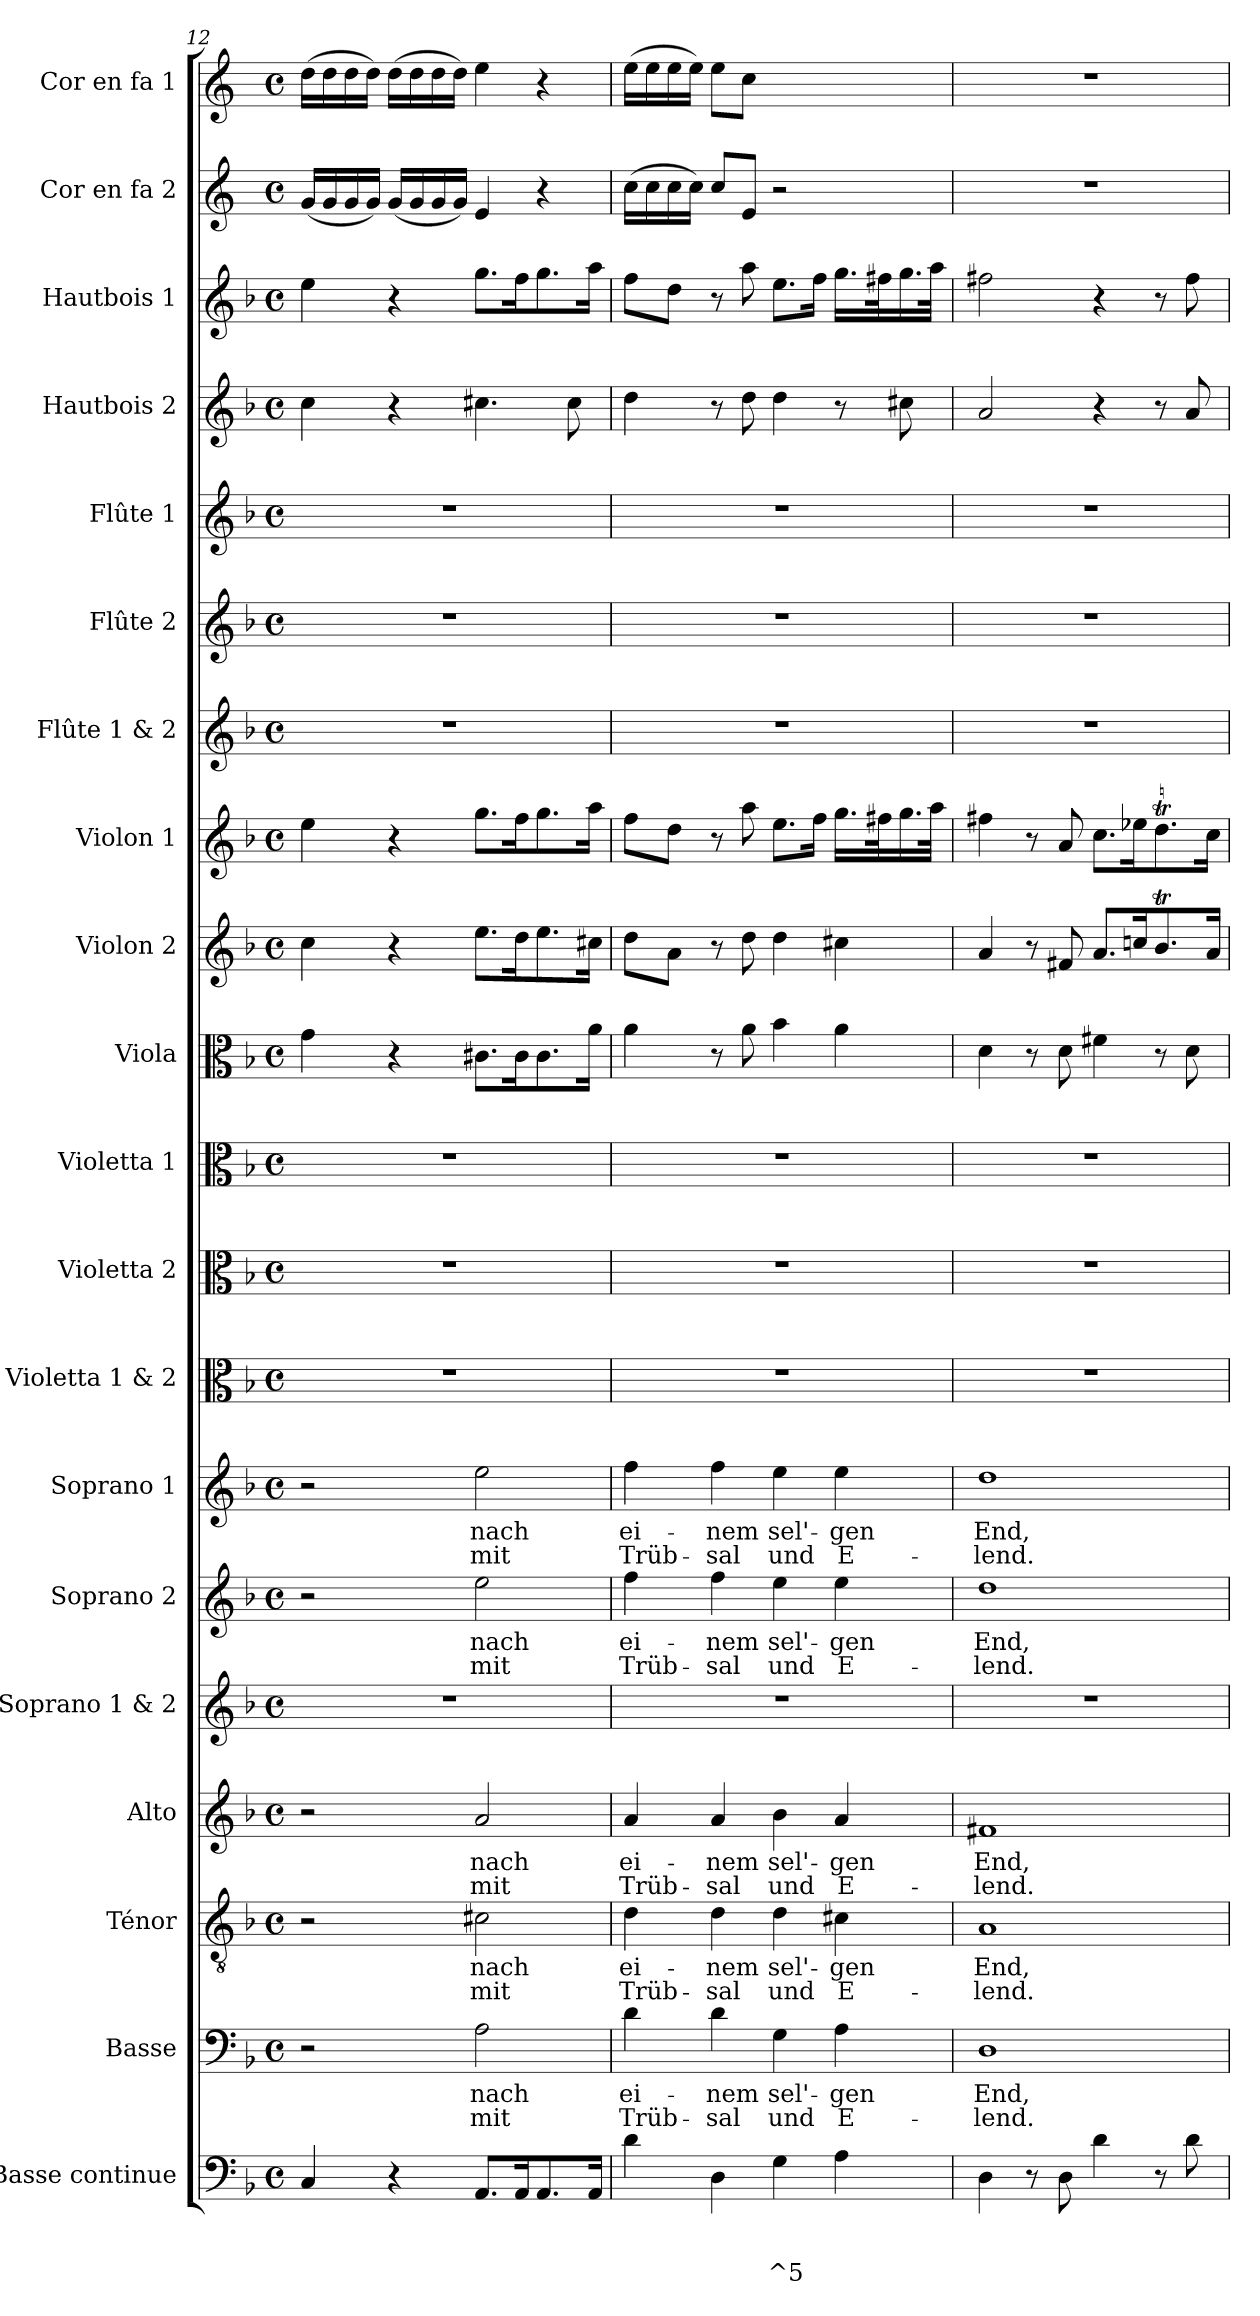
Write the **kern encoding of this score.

**kern	**text	**text	**text	**kern	**text	**text	**kern	**text	**text	**kern	**text	**text	**kern	**kern	**text	**text	**kern	**text	**text	**kern	**kern	**kern	**kern	**kern	**kern	**kern	**kern	**kern	**kern	**kern	**kern	**kern
*part20	*part20	*part20	*part20	*part19	*part19	*part19	*part18	*part18	*part18	*part17	*part17	*part17	*part16	*part15	*part15	*part15	*part14	*part14	*part14	*part13	*part12	*part11	*part10	*part9	*part8	*part7	*part6	*part5	*part4	*part3	*part2	*part1
*staff20	*staff20	*staff20	*staff20	*staff19	*staff19	*staff19	*staff18	*staff18	*staff18	*staff17	*staff17	*staff17	*staff16	*staff15	*staff15	*staff15	*staff14	*staff14	*staff14	*staff13	*staff12	*staff11	*staff10	*staff9	*staff8	*staff7	*staff6	*staff5	*staff4	*staff3	*staff2	*staff1
*I"Basse continue	*	*	*	*I"Basse	*	*	*I"Ténor	*	*	*I"Alto	*	*	*I"Soprano 1 & 2	*I"Soprano 2	*	*	*I"Soprano 1	*	*	*I"Violetta 1 & 2	*I"Violetta 2	*I"Violetta 1	*I"Viola	*I"Violon 2	*I"Violon 1	*I"Flûte 1 & 2	*I"Flûte 2	*I"Flûte 1	*I"Hautbois 2	*I"Hautbois 1	*I"Cor en fa 2	*I"Cor en fa 1
*I'BC	*	*	*	*I'Bas	*	*	*I'T	*	*	*I'A	*	*	*	*I'S 2	*	*	*I'S 1	*	*	*	*I'Vta 2	*I'Vta 1	*I'Vla	*I'Vln 2	*I'Vln 1	*	*I'Fl 2	*I'Fl 1	*I'Hb 2	*I'Hb 1	*I'Cor 2	*I'Cor 1
*clefF4	*	*	*	*clefF4	*	*	*clefGv2	*	*	*clefG2	*	*	*clefG2	*clefG2	*	*	*clefG2	*	*	*clefC3	*clefC3	*clefC3	*clefC3	*clefG2	*clefG2	*clefG2	*clefG2	*clefG2	*clefG2	*clefG2	*clefG2	*clefG2
*ITrd7c12	*	*	*	*	*	*	*	*	*	*	*	*	*	*	*	*	*	*	*	*	*	*	*	*	*	*	*	*	*	*	*ITrd4c7	*ITrd4c7
*k[b-]	*	*	*	*k[b-]	*	*	*k[b-]	*	*	*k[b-]	*	*	*k[b-]	*k[b-]	*	*	*k[b-]	*	*	*k[b-]	*k[b-]	*k[b-]	*k[b-]	*k[b-]	*k[b-]	*k[b-]	*k[b-]	*k[b-]	*k[b-]	*k[b-]	*k[b-]	*k[b-]
*F:	*	*	*	*F:	*	*	*F:	*	*	*F:	*	*	*F:	*F:	*	*	*F:	*	*	*F:	*F:	*F:	*F:	*F:	*F:	*F:	*F:	*F:	*F:	*F:	*F:	*F:
*M4/4	*	*	*	*M4/4	*	*	*M4/4	*	*	*M4/4	*	*	*M4/4	*M4/4	*	*	*M4/4	*	*	*M4/4	*M4/4	*M4/4	*M4/4	*M4/4	*M4/4	*M4/4	*M4/4	*M4/4	*M4/4	*M4/4	*M4/4	*M4/4
*met(c)	*	*	*	*met(c)	*	*	*met(c)	*	*	*met(c)	*	*	*met(c)	*met(c)	*	*	*met(c)	*	*	*met(c)	*met(c)	*met(c)	*met(c)	*met(c)	*met(c)	*met(c)	*met(c)	*met(c)	*met(c)	*met(c)	*met(c)	*met(c)
=12	=12	=12	=12	=12	=12	=12	=12	=12	=12	=12	=12	=12	=12	=12	=12	=12	=12	=12	=12	=12	=12	=12	=12	=12	=12	=12	=12	=12	=12	=12	=12	=12
4CC/	.	.	.	2r	.	.	2r	.	.	2r	.	.	1r	2r	.	.	2r	.	.	1r	1r	1r	4g\	4cc\	4ee\	1r	1r	1r	4cc\	4ee\	(<16c/LL	(>16g\LL
.	.	.	.	.	.	.	.	.	.	.	.	.	.	.	.	.	.	.	.	.	.	.	.	.	.	.	.	.	.	.	16c/	16g\
.	.	.	.	.	.	.	.	.	.	.	.	.	.	.	.	.	.	.	.	.	.	.	.	.	.	.	.	.	.	.	16c/	16g\
.	.	.	.	.	.	.	.	.	.	.	.	.	.	.	.	.	.	.	.	.	.	.	.	.	.	.	.	.	.	.	16c/JJ)	16g\JJ)
4r	.	.	.	.	.	.	.	.	.	.	.	.	.	.	.	.	.	.	.	.	.	.	4r	4r	4r	.	.	.	4r	4r	(<16c/LL	(>16g\LL
.	.	.	.	.	.	.	.	.	.	.	.	.	.	.	.	.	.	.	.	.	.	.	.	.	.	.	.	.	.	.	16c/	16g\
.	.	.	.	.	.	.	.	.	.	.	.	.	.	.	.	.	.	.	.	.	.	.	.	.	.	.	.	.	.	.	16c/	16g\
.	.	.	.	.	.	.	.	.	.	.	.	.	.	.	.	.	.	.	.	.	.	.	.	.	.	.	.	.	.	.	16c/JJ)	16g\JJ)
!	!	!	!	!	!LO:LY:b	!LO:LY:b	!	!	!	!	!	!	!	!	!	!	!	!	!	!	!	!	!	!	!	!	!	!	!	!	!	!
!	!	!	!	!	!	!	!	!LO:LY:b	!LO:LY:b	!	!	!	!	!	!	!	!	!	!	!	!	!	!	!	!	!	!	!	!	!	!	!
!	!	!	!	!	!	!	!	!	!	!	!LO:LY:b	!LO:LY:b	!	!	!	!	!	!	!	!	!	!	!	!	!	!	!	!	!	!	!	!
!	!	!	!	!	!	!	!	!	!	!	!	!	!	!	!LO:LY:b	!LO:LY:b	!	!	!	!	!	!	!	!	!	!	!	!	!	!	!	!
!	!	!	!	!	!	!	!	!	!	!	!	!	!	!	!	!	!	!LO:LY:b	!LO:LY:b	!	!	!	!	!	!	!	!	!	!	!	!	!
8.AAA/L	.	.	.	2A\	nach	mit	2c#X\	nach	mit	2a/	nach	mit	.	2ee\	nach	mit	2ee\	nach	mit	.	.	.	8.c#X\L	8.ee\L	8.gg\L	.	.	.	4.cc#X\	8.gg\L	4A/	4a\
16AAA/k	.	.	.	.	.	.	.	.	.	.	.	.	.	.	.	.	.	.	.	.	.	.	16c#\k	16dd\k	16ff\k	.	.	.	.	16ff\k	.	.
8.AAA/	.	.	.	.	.	.	.	.	.	.	.	.	.	.	.	.	.	.	.	.	.	.	8.c#!\	8.ee\	8.gg\	.	.	.	.	8.gg\	4r	4r
.	.	.	.	.	.	.	.	.	.	.	.	.	.	.	.	.	.	.	.	.	.	.	.	.	.	.	.	.	8cc#\	.	.	.
16AAA/Jk	.	.	.	.	.	.	.	.	.	.	.	.	.	.	.	.	.	.	.	.	.	.	16a!\Jk	16cc#X\Jk	16aa\Jk	.	.	.	.	16aa\Jk	.	.
=13	=13	=13	=13	=13	=13	=13	=13	=13	=13	=13	=13	=13	=13	=13	=13	=13	=13	=13	=13	=13	=13	=13	=13	=13	=13	=13	=13	=13	=13	=13	=13	=13
!	!	!	!	!	!LO:LY:b	!LO:LY:b	!	!	!	!	!	!	!	!	!	!	!	!	!	!	!	!	!	!	!	!	!	!	!	!	!	!
!	!	!	!	!	!	!	!	!LO:LY:b	!LO:LY:b	!	!	!	!	!	!	!	!	!	!	!	!	!	!	!	!	!	!	!	!	!	!	!
!	!	!	!	!	!	!	!	!	!	!	!LO:LY:b	!LO:LY:b	!	!	!	!	!	!	!	!	!	!	!	!	!	!	!	!	!	!	!	!
!	!	!	!	!	!	!	!	!	!	!	!	!	!	!	!LO:LY:b	!LO:LY:b	!	!	!	!	!	!	!	!	!	!	!	!	!	!	!	!
!	!	!	!	!	!	!	!	!	!	!	!	!	!	!	!	!	!	!LO:LY:b	!LO:LY:b	!	!	!	!	!	!	!	!	!	!	!	!	!
4D\	.	.	.	4d\	ei-	Trüb-	4d\	ei-	Trüb-	4a/	ei-	Trüb-	1r	4ff\	ei-	Trüb-	4ff\	ei-	Trüb-	1r	1r	1r	4a\	8dd\L	8ff\L	1r	1r	1r	4dd\	8ff\L	(>16f\LL	(>16a\LL
.	.	.	.	.	.	.	.	.	.	.	.	.	.	.	.	.	.	.	.	.	.	.	.	.	.	.	.	.	.	.	16f\	16a\
.	.	.	.	.	.	.	.	.	.	.	.	.	.	.	.	.	.	.	.	.	.	.	.	8a\J	8dd\J	.	.	.	.	8dd\J	16f\	16a\
.	.	.	.	.	.	.	.	.	.	.	.	.	.	.	.	.	.	.	.	.	.	.	.	.	.	.	.	.	.	.	16f\JJ)	16a\JJ)
!	!	!	!	!	!LO:LY:b	!LO:LY:b	!	!	!	!	!	!	!	!	!	!	!	!	!	!	!	!	!	!	!	!	!	!	!	!	!	!
!	!	!	!	!	!	!	!	!LO:LY:b	!LO:LY:b	!	!	!	!	!	!	!	!	!	!	!	!	!	!	!	!	!	!	!	!	!	!	!
!	!	!	!	!	!	!	!	!	!	!	!LO:LY:b	!LO:LY:b	!	!	!	!	!	!	!	!	!	!	!	!	!	!	!	!	!	!	!	!
!	!	!	!	!	!	!	!	!	!	!	!	!	!	!	!LO:LY:b	!LO:LY:b	!	!	!	!	!	!	!	!	!	!	!	!	!	!	!	!
!	!	!	!	!	!	!	!	!	!	!	!	!	!	!	!	!	!	!LO:LY:b	!LO:LY:b	!	!	!	!	!	!	!	!	!	!	!	!	!
4DD\	.	.	.	4d\	-nem	-sal	4d\	-nem	-sal	4a/	-nem	-sal	.	4ff\	-nem	-sal	4ff\	-nem	-sal	.	.	.	8r	8r	8r	.	.	.	8r	8r	8f/L	8a\L
.	.	.	.	.	.	.	.	.	.	.	.	.	.	.	.	.	.	.	.	.	.	.	8a\	8dd\	8aa\	.	.	.	8dd\	8aa\	8A/J	8f\J
!	!	!	!LO:LY:b	!	!	!	!	!	!	!	!	!	!	!	!	!	!	!	!	!	!	!	!	!	!	!	!	!	!	!	!	!
!	!	!	!	!	!LO:LY:b	!LO:LY:b	!	!	!	!	!	!	!	!	!	!	!	!	!	!	!	!	!	!	!	!	!	!	!	!	!	!
!	!	!	!	!	!	!	!	!LO:LY:b	!LO:LY:b	!	!	!	!	!	!	!	!	!	!	!	!	!	!	!	!	!	!	!	!	!	!	!
!	!	!	!	!	!	!	!	!	!	!	!LO:LY:b	!LO:LY:b	!	!	!	!	!	!	!	!	!	!	!	!	!	!	!	!	!	!	!	!
!	!	!	!	!	!	!	!	!	!	!	!	!	!	!	!LO:LY:b	!LO:LY:b	!	!	!	!	!	!	!	!	!	!	!	!	!	!	!	!
!	!	!	!	!	!	!	!	!	!	!	!	!	!	!	!	!	!	!LO:LY:b	!LO:LY:b	!	!	!	!	!	!	!	!	!	!	!	!	!
4GG\	.	.	^5	4G\	sel'-	und	4d\	sel'-	und	4b-\	sel'-	und	.	4ee\	sel'-	und	4ee\	sel'-	und	.	.	.	4b-\	4dd\	8.ee\L	.	.	.	4dd\	8.ee\L	2r	2ryy
.	.	.	.	.	.	.	.	.	.	.	.	.	.	.	.	.	.	.	.	.	.	.	.	.	16ff\Jk	.	.	.	.	16ff\Jk	.	.
!	!	!	!	!	!LO:LY:b	!LO:LY:b	!	!	!	!	!	!	!	!	!	!	!	!	!	!	!	!	!	!	!	!	!	!	!	!	!	!
!	!	!	!	!	!	!	!	!LO:LY:b	!LO:LY:b	!	!	!	!	!	!	!	!	!	!	!	!	!	!	!	!	!	!	!	!	!	!	!
!	!	!	!	!	!	!	!	!	!	!	!LO:LY:b	!LO:LY:b	!	!	!	!	!	!	!	!	!	!	!	!	!	!	!	!	!	!	!	!
!	!	!	!	!	!	!	!	!	!	!	!	!	!	!	!LO:LY:b	!LO:LY:b	!	!	!	!	!	!	!	!	!	!	!	!	!	!	!	!
!	!	!	!	!	!	!	!	!	!	!	!	!	!	!	!	!	!	!LO:LY:b	!LO:LY:b	!	!	!	!	!	!	!	!	!	!	!	!	!
4AA\	.	.	.	4A\	-gen	E-	4c#X\	-gen	E-	4a/	-gen	E-	.	4ee\	-gen	E-	4ee\	-gen	E-	.	.	.	4a\	4cc#X\	16.gg\LL	.	.	.	8r	16.gg\LL	.	.
.	.	.	.	.	.	.	.	.	.	.	.	.	.	.	.	.	.	.	.	.	.	.	.	.	32ff#X\k	.	.	.	.	32ff#X\k	.	.
.	.	.	.	.	.	.	.	.	.	.	.	.	.	.	.	.	.	.	.	.	.	.	.	.	16.gg\	.	.	.	8cc#X\	16.gg\	.	.
.	.	.	.	.	.	.	.	.	.	.	.	.	.	.	.	.	.	.	.	.	.	.	.	.	32aa\JJk	.	.	.	.	32aa\JJk	.	.
!!LO:PB:g=z
=14	=14	=14	=14	=14	=14	=14	=14	=14	=14	=14	=14	=14	=14	=14	=14	=14	=14	=14	=14	=14	=14	=14	=14	=14	=14	=14	=14	=14	=14	=14	=14	=14
!	!	!	!	!	!LO:LY:b	!LO:LY:b	!	!	!	!	!	!	!	!	!	!	!	!	!	!	!	!	!	!	!	!	!	!	!	!	!	!
!	!	!	!	!	!	!	!	!LO:LY:b	!LO:LY:b	!	!	!	!	!	!	!	!	!	!	!	!	!	!	!	!	!	!	!	!	!	!	!
!	!	!	!	!	!	!	!	!	!	!	!LO:LY:b	!LO:LY:b	!	!	!	!	!	!	!	!	!	!	!	!	!	!	!	!	!	!	!	!
!	!	!	!	!	!	!	!	!	!	!	!	!	!	!	!LO:LY:b	!LO:LY:b	!	!	!	!	!	!	!	!	!	!	!	!	!	!	!	!
!	!	!	!	!	!	!	!	!	!	!	!	!	!	!	!	!	!	!LO:LY:b	!LO:LY:b	!	!	!	!	!	!	!	!	!	!	!	!	!
4DD\	.	.	.	1D	End,	-lend.	1A	End,	-lend.	1f#X	End,	-lend.	1r	1dd	End,	-lend.	1dd	End,	-lend.	1r	1r	1r	4d\	4a/	4ff#X\	1r	1r	1r	2a/	2ff#X\	1r	1r
8r	.	.	.	.	.	.	.	.	.	.	.	.	.	.	.	.	.	.	.	.	.	.	8r	8r	8r	.	.	.	.	.	.	.
8DD\	.	.	.	.	.	.	.	.	.	.	.	.	.	.	.	.	.	.	.	.	.	.	8d\	8f#X/	8a/	.	.	.	.	.	.	.
4D\	.	.	.	.	.	.	.	.	.	.	.	.	.	.	.	.	.	.	.	.	.	.	4f#X\	8.a/L	8.cc\L	.	.	.	4r	4r	.	.
.	.	.	.	.	.	.	.	.	.	.	.	.	.	.	.	.	.	.	.	.	.	.	.	16ccni/k	16ee-X\k	.	.	.	.	.	.	.
8r	.	.	.	.	.	.	.	.	.	.	.	.	.	.	.	.	.	.	.	.	.	.	8r	8.b-T/	8.ddT\	.	.	.	8r	8r	.	.
8D\	.	.	.	.	.	.	.	.	.	.	.	.	.	.	.	.	.	.	.	.	.	.	8d\	.	.	.	.	.	8a/	8ff#\	.	.
.	.	.	.	.	.	.	.	.	.	.	.	.	.	.	.	.	.	.	.	.	.	.	.	16a/Jk	16cc\Jk	.	.	.	.	.	.	.
=	=	=	=	=	=	=	=	=	=	=	=	=	=	=	=	=	=	=	=	=	=	=	=	=	=	=	=	=	=	=	=	=
*-	*-	*-	*-	*-	*-	*-	*-	*-	*-	*-	*-	*-	*-	*-	*-	*-	*-	*-	*-	*-	*-	*-	*-	*-	*-	*-	*-	*-	*-	*-	*-	*-
